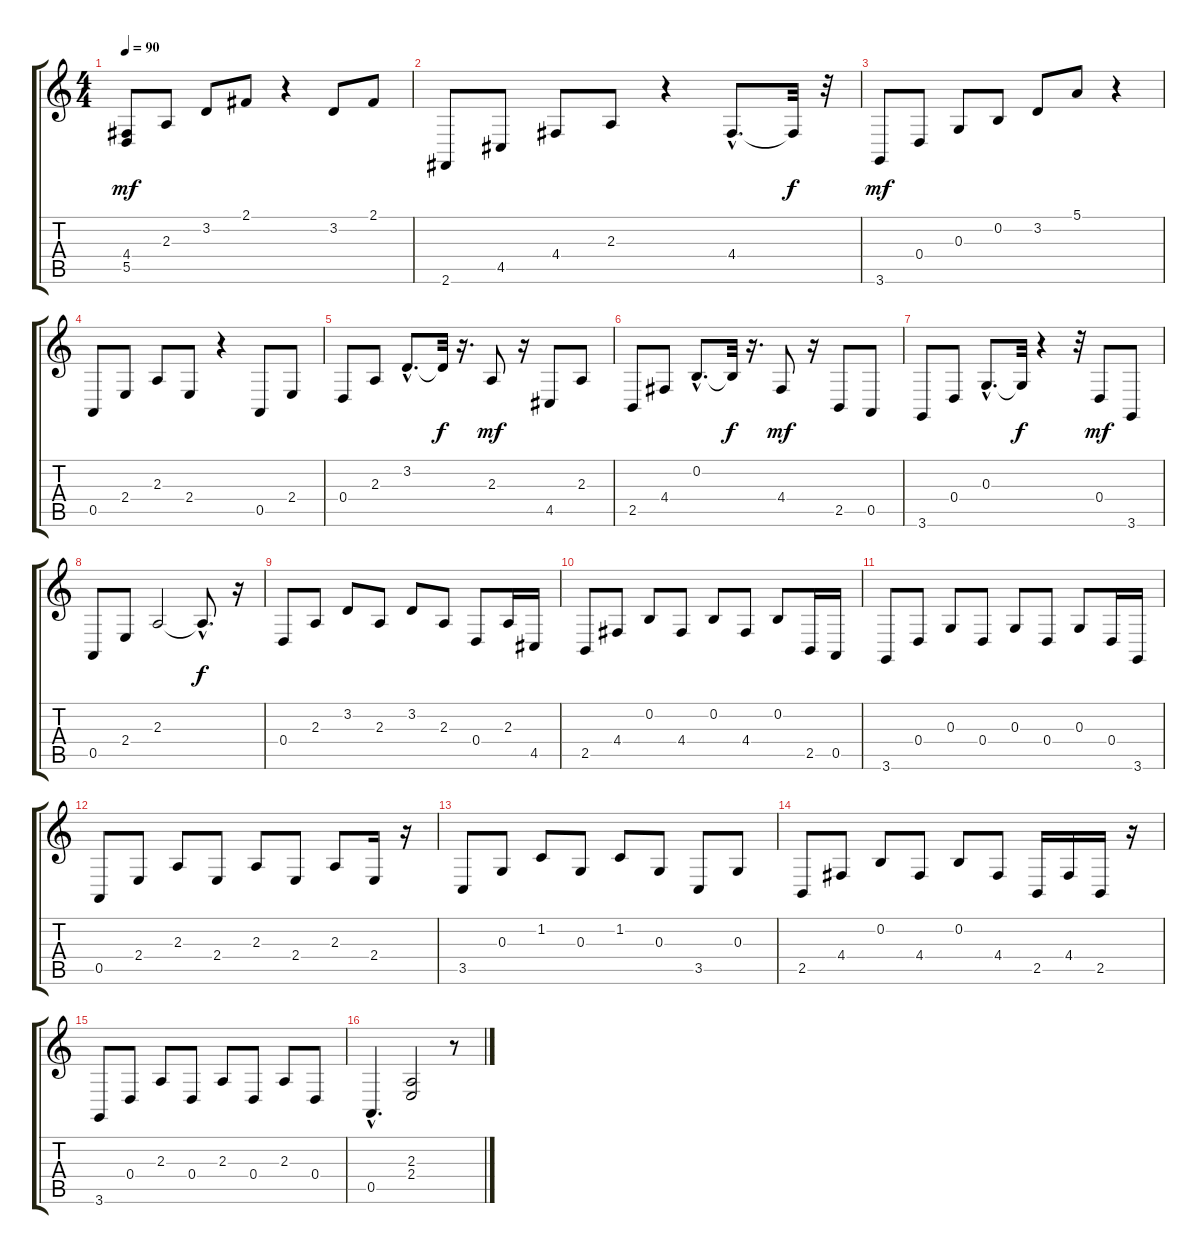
\track "" {instrument acousticgrandpiano}
\staff {score tabs}
\tuning (E4 B3 G3 D3 A2 E2) {hide}
\ts (4 4)
\tempo 90
\clef g2
\ks c
(4.4 5.5).8{dy mf instrument acousticgrandpiano} 2.3.8 3.2.8 2.1.8 r.4 3.2.8 2.1.8 |
2.6.8 4.5.8 4.4.8 2.3.8 r.4 4.4{hac}.8{d} 4.4{t}.32{dy f} r.32 |
3.6.8{dy mf} 0.4.8 0.3.8 0.2.8 3.2.8 5.1.8 r.4 |
0.5.8 2.4.8 2.3.8 2.4.8 r.4 0.5.8 2.4.8 |
0.4.8 2.3.8 3.2{hac}.8{d} 3.2{t}.32{dy f} r.16{d} 2.3.8{dy mf} r.16 4.5.8 2.3.8 |
2.5.8 4.4.8 0.2{hac}.8{d} 0.2{t}.32{dy f} r.16{d} 4.4.8{dy mf} r.16 2.5.8 0.5.8 |
3.6.8 0.4.8 0.3{hac}.8{d} 0.3{t}.32{dy f} r.4 r.32 0.4.8{dy mf} 3.6.8 |
0.5.8 2.4.8 2.3.2 2.3{hac t}.8{d dy f} r.16 |
0.4.8 2.3.8 3.2.8 2.3.8 3.2.8 2.3.8 0.4.8 2.3.16 4.5.16 |
2.5.8 4.4.8 0.2.8 4.4.8 0.2.8 4.4.8 0.2.8 2.5.16 0.5.16 |
3.6.8 0.4.8 0.3.8 0.4.8 0.3.8 0.4.8 0.3.8 0.4.16 3.6.16 |
0.5.8 2.4.8 2.3.8 2.4.8{balance 6} 2.3.8{balance 5} 2.4.8{balance 4} 2.3.8{balance 4} 2.4.16{balance 4} r.16 |
3.5.8 0.3.8 1.2.8 0.3.8 1.2.8 0.3.8 3.5.8 0.3.8 |
2.5.8 4.4.8 0.2.8 4.4.8 0.2.8 4.4.8 2.5.16 4.4.16 2.5.16 r.16 |
3.6.8 0.4.8 2.3.8 0.4.8 2.3.8 0.4.8 2.3.8 0.4.8 |
0.5{hac}.4{d} (2.3 2.4).2 r.8
